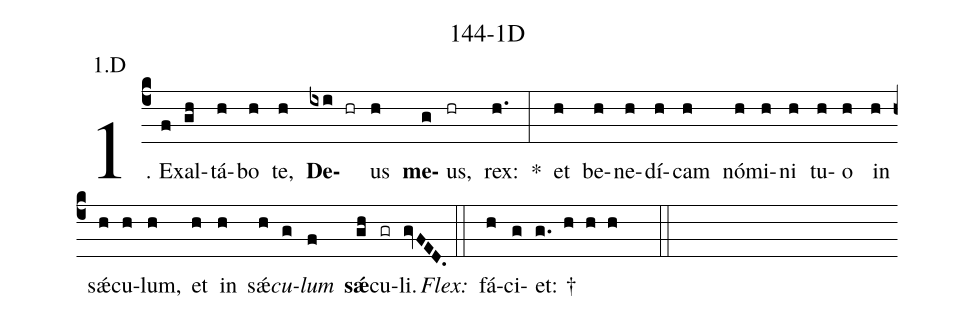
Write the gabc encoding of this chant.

name: 144-1D;
annotation: 1.D;
%%
(c4)1. Ex(f)al(gh)tá(h)bo(h) te,(h) <b>De</b>(ixi hr)us(h) <b>me</b>(g)us,(hr) rex:(h.) *(:) et(h) be(h)ne(h)dí(h)cam(h) nó(h)mi(h)ni(h) tu(h)o(h) in(h) sǽ(h)cu(h)lum,(h) et(h) in(h) sǽ(h)<i>cu</i>(g)<i>lum</i>(f) <b>sǽ</b>(gh)cu(gr)li.(gvFED.) (::)
<i>Flex:</i>()  fá(h)ci(g)et: †(g. h h h  ::)
